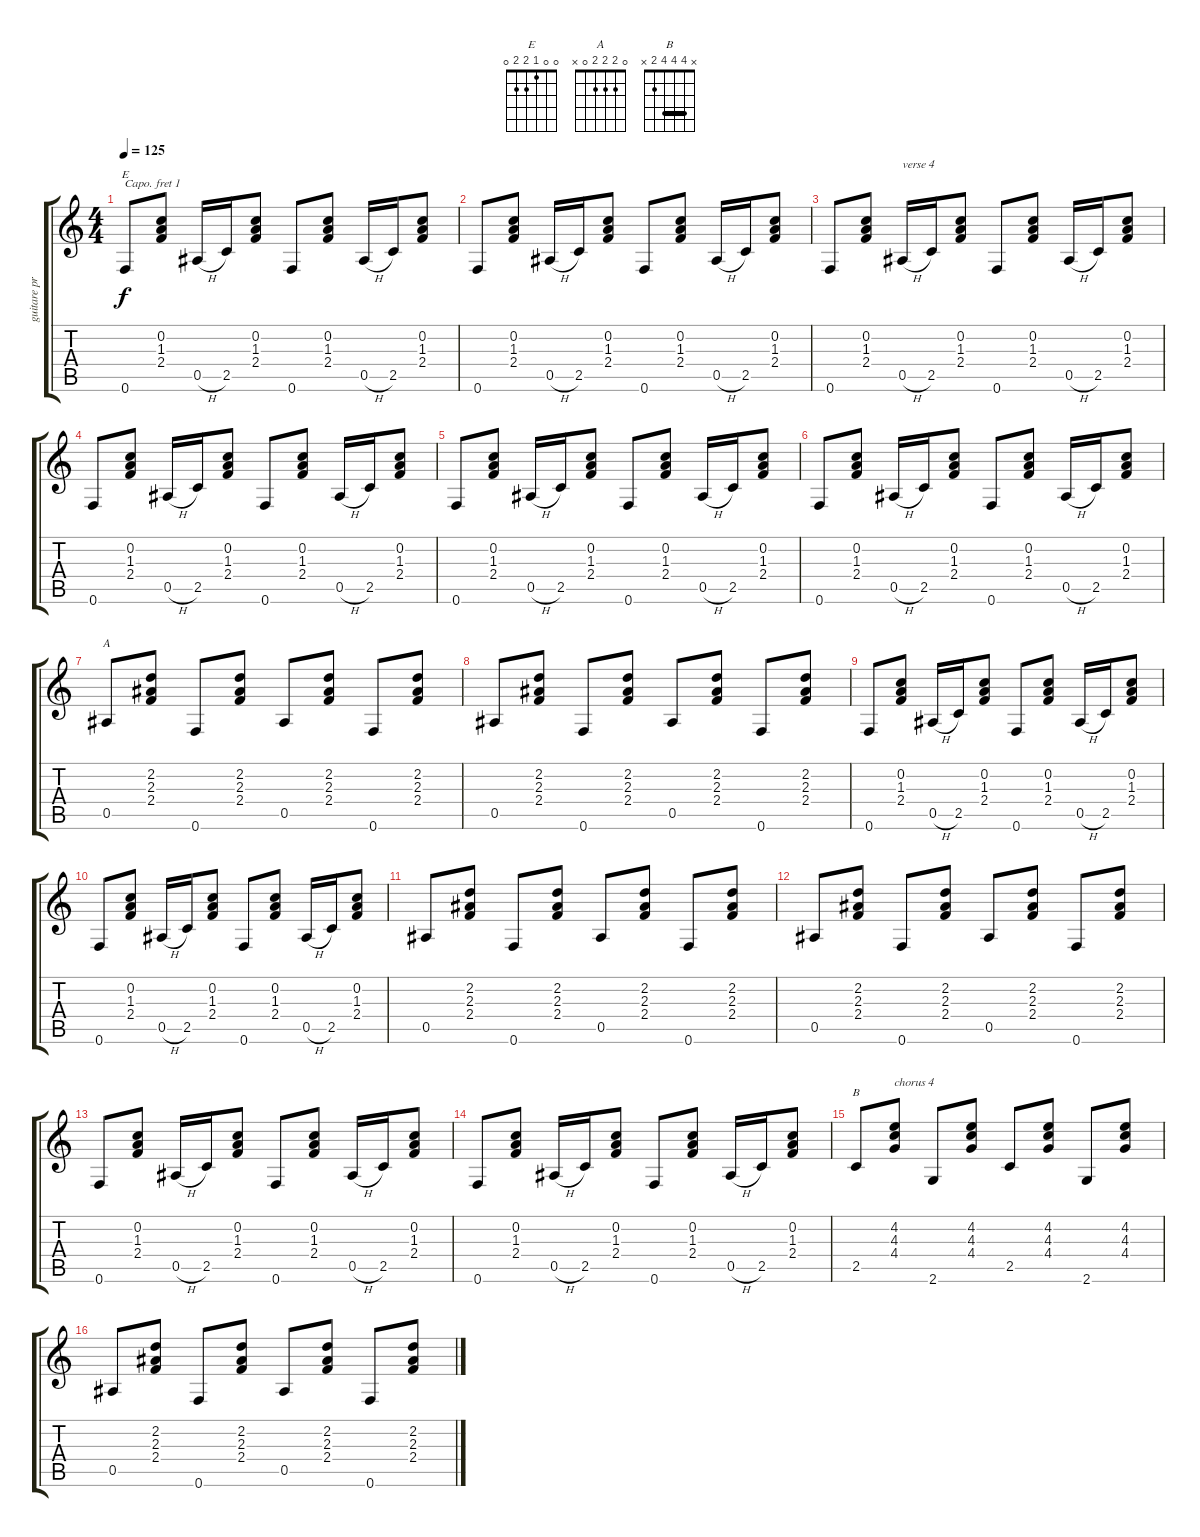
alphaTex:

\track ("guitare principale" "guitare pr") {instrument acousticguitarsteel}
\staff {score tabs}
\capo 1
\tuning (E4 B3 G3 D3 A2 E2) {hide}
\chord ("E" 0 0 1 2 2 0)
\chord ("A" 0 2 2 2 0 x)
\chord ("B" x 4 4 4 2 x) {barre 4}
\ts (4 4)
\tempo 125
\clef g2
\ks c
0.6.8{ch "E" dy f} (0.2 1.3 2.4).8 0.5{h}.16 2.5.16 (0.2 1.3 2.4).8 0.6.8 (0.2 1.3 2.4).8 0.5{h}.16 2.5.16 (0.2 1.3 2.4).8 |
0.6.8 (0.2 1.3 2.4).8 0.5{h}.16 2.5.16 (0.2 1.3 2.4).8 0.6.8 (0.2 1.3 2.4).8 0.5{h}.16 2.5.16 (0.2 1.3 2.4).8 |
0.6.8 (0.2 1.3 2.4).8 0.5{h}.16{txt "verse 4"} 2.5.16 (0.2 1.3 2.4).8 0.6.8 (0.2 1.3 2.4).8 0.5{h}.16 2.5.16 (0.2 1.3 2.4).8 |
0.6.8 (0.2 1.3 2.4).8 0.5{h}.16 2.5.16 (0.2 1.3 2.4).8 0.6.8 (0.2 1.3 2.4).8 0.5{h}.16 2.5.16 (0.2 1.3 2.4).8 |
0.6.8 (0.2 1.3 2.4).8 0.5{h}.16 2.5.16 (0.2 1.3 2.4).8 0.6.8 (0.2 1.3 2.4).8 0.5{h}.16 2.5.16 (0.2 1.3 2.4).8 |
0.6.8 (0.2 1.3 2.4).8 0.5{h}.16 2.5.16 (0.2 1.3 2.4).8 0.6.8 (0.2 1.3 2.4).8 0.5{h}.16 2.5.16 (0.2 1.3 2.4).8 |
0.5.8{ch "A"} (2.2 2.3 2.4).8 0.6.8 (2.2 2.3 2.4).8 0.5.8 (2.2 2.3 2.4).8 0.6.8 (2.2 2.3 2.4).8 |
0.5.8 (2.2 2.3 2.4).8 0.6.8 (2.2 2.3 2.4).8 0.5.8 (2.2 2.3 2.4).8 0.6.8 (2.2 2.3 2.4).8 |
0.6.8 (0.2 1.3 2.4).8 0.5{h}.16 2.5.16 (0.2 1.3 2.4).8 0.6.8 (0.2 1.3 2.4).8 0.5{h}.16 2.5.16 (0.2 1.3 2.4).8 |
0.6.8 (0.2 1.3 2.4).8 0.5{h}.16 2.5.16 (0.2 1.3 2.4).8 0.6.8 (0.2 1.3 2.4).8 0.5{h}.16 2.5.16 (0.2 1.3 2.4).8 |
0.5.8 (2.2 2.3 2.4).8 0.6.8 (2.2 2.3 2.4).8 0.5.8 (2.2 2.3 2.4).8 0.6.8 (2.2 2.3 2.4).8 |
0.5.8 (2.2 2.3 2.4).8 0.6.8 (2.2 2.3 2.4).8 0.5.8 (2.2 2.3 2.4).8 0.6.8 (2.2 2.3 2.4).8 |
0.6.8 (0.2 1.3 2.4).8 0.5{h}.16 2.5.16 (0.2 1.3 2.4).8 0.6.8 (0.2 1.3 2.4).8 0.5{h}.16 2.5.16 (0.2 1.3 2.4).8 |
0.6.8 (0.2 1.3 2.4).8 0.5{h}.16 2.5.16 (0.2 1.3 2.4).8 0.6.8 (0.2 1.3 2.4).8 0.5{h}.16 2.5.16 (0.2 1.3 2.4).8 |
2.5.8{ch "B"} (4.2 4.3 4.4).8{txt "chorus 4"} 2.6.8 (4.2 4.3 4.4).8 2.5.8 (4.2 4.3 4.4).8 2.6.8 (4.2 4.3 4.4).8 |
0.5.8 (2.2 2.3 2.4).8 0.6.8 (2.2 2.3 2.4).8 0.5.8 (2.2 2.3 2.4).8 0.6.8 (2.2 2.3 2.4).8
